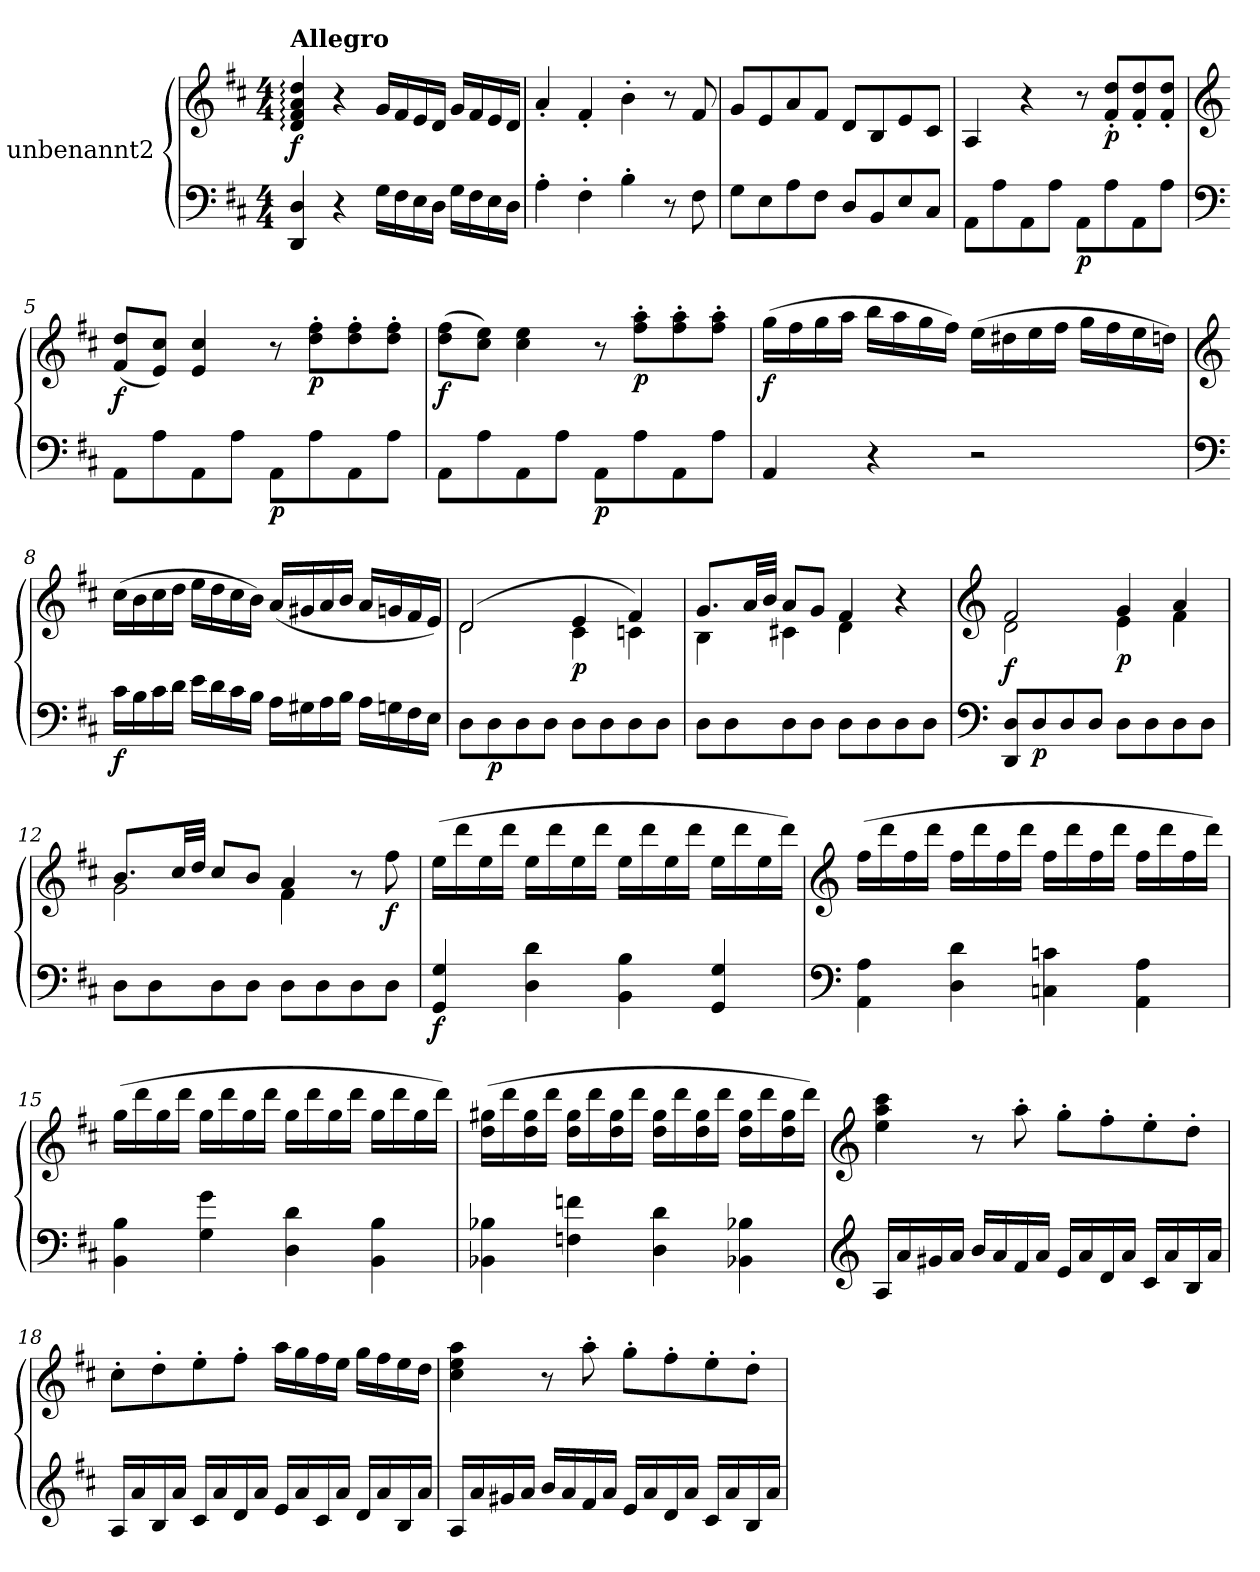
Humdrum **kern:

**kern	**kern	**dynam
*part1	*part1	*part1
*staff2	*staff1	*staff1/2
*I"unbenannt2	*	*
*clefF4	*clefG2	*
*k[f#c#]	*k[f#c#]	*
*M4/4	*M4/4	*
=1	=1	=1
!	!LO:TX:a:B:t=Allegro	!
!	!	!LO:DY:b
4DD/ 4D/	4d/: 4f#/: 4a/: 4dd/:	f
4r	4r	.
16G\LL	16g/LL	.
16F#\	16f#/	.
16E\	16e/	.
16D\JJ	16d/JJ	.
16G\LL	16g/LL	.
16F#\	16f#/	.
16E\	16e/	.
16D\JJ	16d/JJ	.
=2	=2	=2
4A'\	4a'/	.
4F#'\	4f#'/	.
4B'\	4b'\	.
8r	8r	.
8F#\	8f#/	.
=3	=3	=3
8G\L	8g/L	.
8E\	8e/	.
8A\	8a/	.
8F#\J	8f#/J	.
8D/L	8d/L	.
8BB/	8B/	.
8E/	8e/	.
8C#/J	8c#/J	.
!!LO:LB:g=z
=4	=4	=4
8AA\L	4A/	.
8A\	.	.
8AA\	4r	.
8A\J	.	.
!	!	!LO:DY:b=2
8AA\L	8r	p
!	!	!LO:DY:b
8A\	8f#/' 8dd/'L	p
8AA\	8f#/' 8dd/'	.
8A\J	8f#/' 8dd/'J	.
!!LO:LB:g=z
=5	=5	=5
*clefF4	*clefG2	*
!	!	!LO:DY:b
8AA\L	(8f#/ 8dd/L	f
8A\	8e/ 8cc#/J)	.
8AA\	4e/ 4cc#/	.
8A\J	.	.
!	!	!LO:DY:b=2
8AA\L	8r	p
!	!	!LO:DY:b
8A\	8dd\' 8ff#\'L	p
8AA\	8dd\' 8ff#\'	.
8A\J	8dd\' 8ff#\'J	.
=6	=6	=6
!	!	!LO:DY:b
8AA\L	(8dd\ 8ff#\L	f
8A\	8cc#\ 8ee\J)	.
8AA\	4cc#\ 4ee\	.
8A\J	.	.
!	!	!LO:DY:b=2
8AA\L	8r	p
!	!	!LO:DY:b
8A\	8ff#\' 8aa\'L	p
8AA\	8ff#\' 8aa\'	.
8A\J	8ff#\' 8aa\'J	.
!!LO:PB:g=z
=7	=7	=7
!	!	!LO:DY:b
4AA/	(16gg\LL	f
.	16ff#\	.
.	16gg\	.
.	16aa\JJ	.
4r	16bb\LL	.
.	16aa\	.
.	16gg\	.
.	16ff#\JJ)	.
2r	(16ee\LL	.
.	16dd#X\	.
.	16ee\	.
.	16ff#\JJ	.
.	16gg\LL	.
.	16ff#\	.
.	16ee\	.
.	16ddn\JJ)	.
!!LO:LB:g=z
=8	=8	=8
*clefF4	*clefG2	*
!	!	!LO:DY:b=2
16c#\LL	(16cc#\LL	f
16B\	16b\	.
16c#\	16cc#\	.
16d\JJ	16dd\JJ	.
16e\LL	16ee\LL	.
16d\	16dd\	.
16c#\	16cc#\	.
16B\JJ	16b\JJ)	.
16A\LL	(16a/LL	.
16G#X\	16g#X/	.
16A\	16a/	.
16B\JJ	16b/JJ	.
16A\LL	16a/LL	.
16Gn\	16gn/	.
16F#\	16f#/	.
16E\JJ	16e/JJ)	.
=9	=9	=9
*	*^	*
8D\L	(2d/	2d\	.
!	!	!	!LO:DY:b=2
8D\	.	.	p
8D\	.	.	.
8D\J	.	.	.
!	!	!	!LO:DY:b
8D\L	4e/	4c#\	p
8D\	.	.	.
8D\	4f#/)	4cn\	.
8D\J	.	.	.
!!LO:LB:g=z	!!
=10	=10	=10	=10
8D\L	8.g/L	4B\	.
8D\	.	.	.
.	32a/LL	.	.
.	32b/JJJ	.	.
8D\	8a/L	4c#X\	.
8D\J	8g/J	.	.
8D\L	4f#/	4d\	.
8D\	.	.	.
8D\	4r	4ryy	.
8D\J	.	.	.
!!LO:LB:g=z	!!
=11	=11	=11	=11
*clefF4	*clefG2	*	*
!	!	!	!LO:DY:b
8DD/ 8D/L	2f#/	2d\	f
!	!	!	!LO:DY:b=2
8D/	.	.	p
8D/	.	.	.
8D/J	.	.	.
!	!	!	!LO:DY:b
8D\L	4g/	4e\	p
8D\	.	.	.
8D\	4a/	4f#\	.
8D\J	.	.	.
=12	=12	=12	=12
8D\L	8.b/L	2g\	.
8D\	.	.	.
.	32cc#/LL	.	.
.	32dd/JJJ	.	.
8D\	8cc#/L	.	.
8D\J	8b/J	.	.
8D\L	4a/	4f#\	.
8D\	.	.	.
8D\	8r	4ryy	.
!	!	!	!LO:DY:b
8D\J	8ff#\	.	f
*	*v	*v	*
!!LO:LB:g=z
=13	=13	=13
!	!	!LO:DY:b=2
4GG/ 4G/	(16ee\LL	f
.	16ddd\	.
.	16ee\	.
.	16ddd\JJ	.
4D\ 4d\	16ee\LL	.
.	16ddd\	.
.	16ee\	.
.	16ddd\JJ	.
4BB\ 4B\	16ee\LL	.
.	16ddd\	.
.	16ee\	.
.	16ddd\JJ	.
4GG/ 4G/	16ee\LL	.
.	16ddd\	.
.	16ee\	.
.	16ddd\JJ)	.
!!LO:LB:g=z
=14	=14	=14
*clefF4	*clefG2	*
4AA\ 4A\	(16ff#\LL	.
.	16ddd\	.
.	16ff#\	.
.	16ddd\JJ	.
4D\ 4d\	16ff#\LL	.
.	16ddd\	.
.	16ff#\	.
.	16ddd\JJ	.
4Cn\ 4cn\	16ff#\LL	.
.	16ddd\	.
.	16ff#\	.
.	16ddd\JJ	.
4AA\ 4A\	16ff#\LL	.
.	16ddd\	.
.	16ff#\	.
.	16ddd\JJ)	.
!!LO:PB:g=z
=15	=15	=15
4BB\ 4B\	(16gg\LL	.
.	16ddd\	.
.	16gg\	.
.	16ddd\JJ	.
4G\ 4g\	16gg\LL	.
.	16ddd\	.
.	16gg\	.
.	16ddd\JJ	.
4D\ 4d\	16gg\LL	.
.	16ddd\	.
.	16gg\	.
.	16ddd\JJ	.
4BB\ 4B\	16gg\LL	.
.	16ddd\	.
.	16gg\	.
.	16ddd\JJ)	.
!!LO:LB:g=z
=16	=16	=16
4BB-X\ 4B-X\	(16dd\ 16gg#X\LL	.
.	16ddd\	.
.	16dd\ 16gg#\	.
.	16ddd\JJ	.
4Fn\ 4fn\	16dd\ 16gg#\LL	.
.	16ddd\	.
.	16dd\ 16gg#\	.
.	16ddd\JJ	.
4D\ 4d\	16dd\ 16gg#\LL	.
.	16ddd\	.
.	16dd\ 16gg#\	.
.	16ddd\JJ	.
4BB-X\ 4B-X\	16dd\ 16gg#\LL	.
.	16ddd\	.
.	16dd\ 16gg#\	.
.	16ddd\JJ)	.
!!LO:LB:g=z
=17	=17	=17
*clefG2	*clefG2	*
16A/LL	4ee\ 4aa\ 4ccc#\	.
16a/	.	.
16g#X/	.	.
16a/JJ	.	.
16b/LL	8r	.
16a/	.	.
16f#/	8aa'\	.
16a/JJ	.	.
16e/LL	8gg'\L	.
16a/	.	.
16d/	8ff#'\	.
16a/JJ	.	.
16c#/LL	8ee'\	.
16a/	.	.
16B/	8dd'\J	.
16a/JJ	.	.
!!LO:LB:g=z
=18	=18	=18
16A/LL	8cc#'\L	.
16a/	.	.
16B/	8dd'\	.
16a/JJ	.	.
16c#/LL	8ee'\	.
16a/	.	.
16d/	8ff#'\J	.
16a/JJ	.	.
16e/LL	16aa\LL	.
16a/	16gg\	.
16c#/	16ff#\	.
16a/JJ	16ee\JJ	.
16d/LL	16gg\LL	.
16a/	16ff#\	.
16B/	16ee\	.
16a/JJ	16dd\JJ	.
!!LO:LB:g=z
=19	=19	=19
16A/LL	4cc#\ 4ee\ 4aa\	.
16a/	.	.
16g#X/	.	.
16a/JJ	.	.
16b/LL	8r	.
16a/	.	.
16f#/	8aa'\	.
16a/JJ	.	.
16e/LL	8gg'\L	.
16a/	.	.
16d/	8ff#'\	.
16a/JJ	.	.
16c#/LL	8ee'\	.
16a/	.	.
16B/	8dd'\J	.
16a/JJ	.	.
=	=	=
*-	*-	*-
